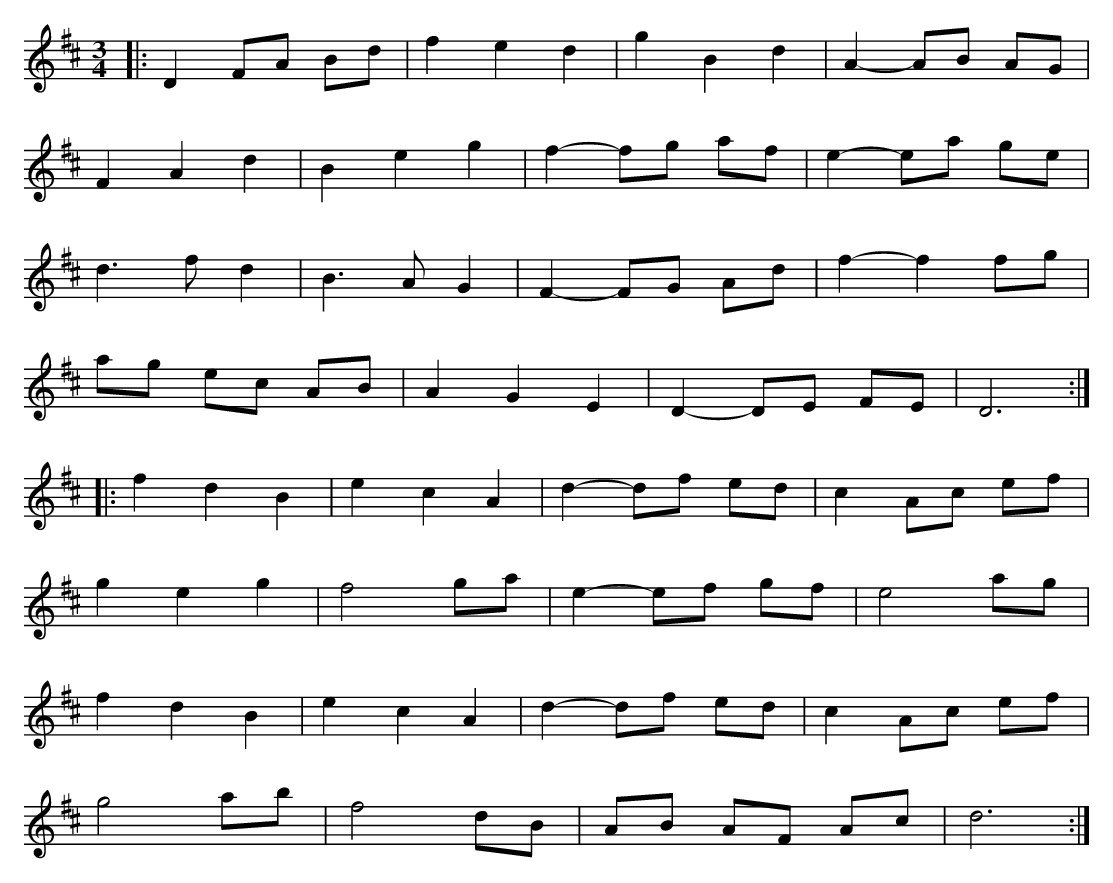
X:1
M:3/4
K:D
|:D2 FA Bd|f2 e2 d2|g2 B2 d2|A2-AB AG|
F2 A2 d2|B2 e2 g2|f2-fg af|e2-ea ge|
d3f d2|B3A G2|F2-FG Ad|f2-f2 fg|
ag ec AB|A2 G2 E2|D2-DE FE|D6:|
|:f2 d2 B2|e2 c2 A2|d2-df ed|c2 Ac ef|
g2 e2 g2|f4 ga|e2-ef gf|e4 ag|
f2 d2 B2|e2 c2 A2|d2-df ed|c2 Ac ef|
g4 ab|f4 dB|AB AF Ac|d6:|
